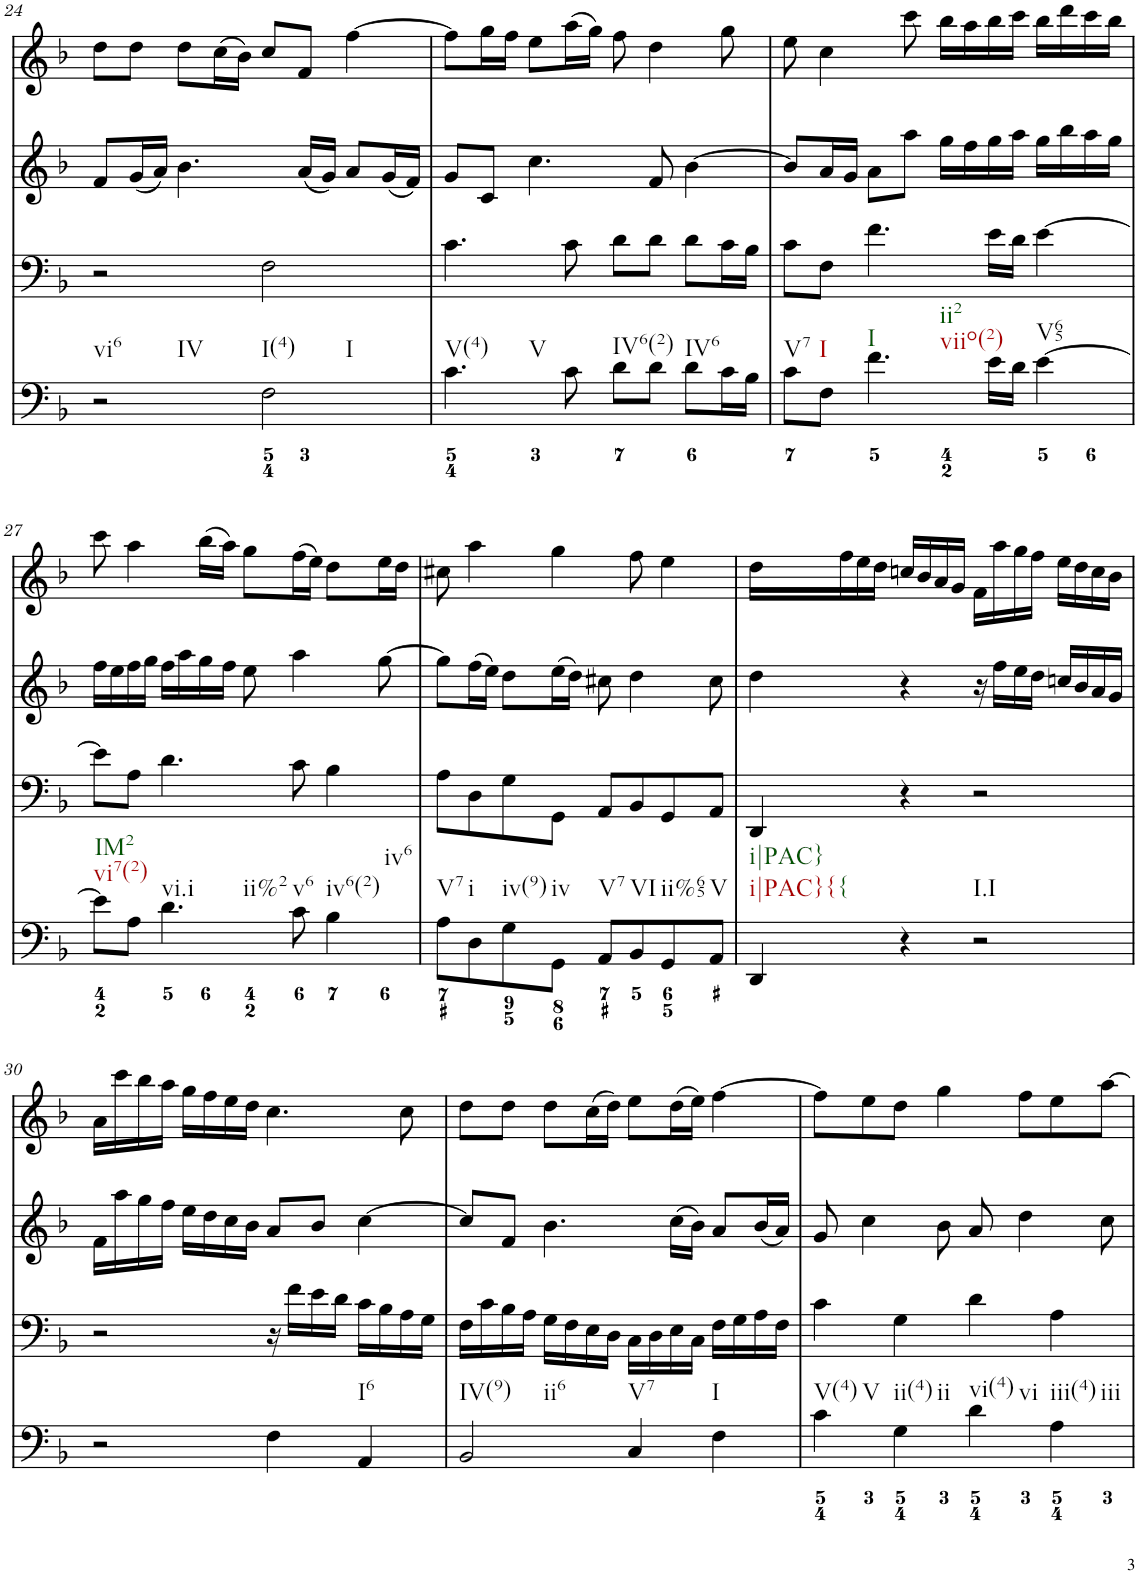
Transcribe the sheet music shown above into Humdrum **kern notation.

**kern	**kern	**kern	**kern
*part4	*part3	*part2	*part1
*staff4	*staff3	*staff2	*staff1
*I"Piano	*I"Piano	*I"Piano	*I"Piano
*I'Pno	*I'Pno	*I'Pno	*I'Pno
!!LO:PB:g=z
*clefF4	*clefF4	*clefG2	*clefG2
*k[b-]	*k[b-]	*k[b-]	*k[b-]
*F:	*F:	*F:	*F:
*M4/4	*M4/4	*M4/4	*M4/4
=24	=24	=24	=24
!LO:TX:b:t=vi6	!	!	!
!LO:TX:b:t=IV	!	!	!
2r	2r	8f/L	8dd\L
.	.	(16g/L	8dd\J
.	.	16a/JJ)	.
.	.	4.b-\	8dd\L
.	.	.	(16cc\L
.	.	.	16b-\JJ)
!LO:TX:b:t=I(4)	!	!	!
!LO:TX:b:t=I	!	!	!
2F\	2F\	.	8cc/L
.	.	(16a/LL	8f/J
.	.	16g/JJ)	.
.	.	8a/L	[4ff\
.	.	(16g/L	.
.	.	16f/JJ)	.
=25	=25	=25	=25
!LO:TX:b:t=V(4)	!	!	!
!LO:TX:b:t=V	!	!	!
4.c\	4.c\	8g/L	8ff\L]
.	.	8c/J	16gg\L
.	.	.	16ff\JJ
.	.	4.cc\	8ee\L
8c\	8c\	.	(16aa\L
.	.	.	16gg\JJ)
!LO:TX:b:t=IV6(2)	!	!	!
8d\L	8d\L	.	8ff\
8d\J	8d\J	8f/	4dd\
!LO:TX:b:t=IV6	!	!	!
8d\L	8d\L	[4b-\	.
16c\L	16c\L	.	8gg\
16B-\JJ	16B-\JJ	.	.
=26	=26	=26	=26
!LO:TX:b:t=V7	!	!	!
8c\L	8c\L	8b-/L]	8ee\
!LO:TX:b:t=I	!	!	!
8F\J	8F\J	16a/L	4cc\
.	.	16g/JJ	.
!LO:TX:b:t=I	!	!	!
!LO:TX:b:t=viio(2)	!	!	!
!LO:TX:b:t=ii2	!	!	!
4.f\	4.f\	8a\L	.
.	.	8aa\J	8ccc\
.	.	16gg\LL	16bb-\LL
.	.	16ff\	16aa\
16e\LL	16e\LL	16gg\	16bb-\
16d\JJ	16d\JJ	16aa\JJ	16ccc\JJ
!LO:TX:b:t=V65	!	!	!
[4e\	[4e\	16gg\LL	16bb-\LL
.	.	16bb-\	16ddd\
.	.	16aa\	16ccc\
.	.	16gg\JJ	16bb-\JJ
!!LO:LB:g=z
=27	=27	=27	=27
!LO:TX:b:t=vi7(2)	!	!	!
!LO:TX:b:t=IM2	!	!	!
8e\L]	8e\L]	16ff\LL	8ccc\
.	.	16ee\	.
8A\J	8A\J	16ff\	4aa\
.	.	16gg\JJ	.
!LO:TX:b:t=vi.i	!	!	!
!LO:TX:b:t=ii%2	!	!	!
4.d\	4.d\	16ff\LL	.
.	.	16aa\	.
.	.	16gg\	(16bb-\LL
.	.	16ff\JJ	16aa\JJ)
.	.	8ee\	8gg\L
!LO:TX:b:t=v6	!	!	!
8c\	8c\	4aa\	(16ff\L
.	.	.	16ee\JJ)
!LO:TX:b:t=iv6(2)	!	!	!
!LO:TX:b:t=iv6	!	!	!
4B-\	4B-\	.	8dd\L
.	.	[8gg\	16ee\L
.	.	.	16dd\JJ
=28	=28	=28	=28
!LO:TX:b:t=V7	!	!	!
8A\L	8A\L	8gg\L]	8cc#X\
!LO:TX:b:t=i	!	!	!
8D\	8D\	(16ff\L	4aa\
.	.	16ee\JJ)	.
!LO:TX:b:t=iv(9)	!	!	!
8G\	8G\	8dd\L	.
!LO:TX:b:t=iv	!	!	!
8GG\J	8GG\J	(16ee\L	4gg\
.	.	16dd\JJ)	.
!LO:TX:b:t=V7	!	!	!
8AA/L	8AA/L	8cc#X\	.
!LO:TX:b:t=VI	!	!	!
8BB-/	8BB-/	4dd\	8ff\
!LO:TX:b:t=ii%65	!	!	!
8GG/	8GG/	.	4ee\
!LO:TX:b:t=V	!	!	!
8AA/J	8AA/J	8cc#\	.
=29	=29	=29	=29
!LO:TX:b:t=i|PAC}{	!	!	!
!LO:TX:b:t=i|PAC}	!	!	!
!LO:TX:b:t={	!	!	!
4DD/	4DD/	4dd\	16dd\LL
.	.	.	16ff\
.	.	.	16ee\
.	.	.	16dd\JJ
4r	4r	4r	16ccn/LL
.	.	.	16b-/
.	.	.	16a/
.	.	.	16g/JJ
!LO:TX:b:t=I.I	!	!	!
2r	2r	16r	16f\LL
.	.	16ff\LL	16aa\
.	.	16ee\	16gg\
.	.	16dd\JJ	16ff\JJ
.	.	16ccn/LL	16ee\LL
.	.	16b-/	16dd\
.	.	16a/	16cc\
.	.	16g/JJ	16b-\JJ
!!LO:LB:g=z
=30	=30	=30	=30
2r	2r	16f\LL	16a\LL
.	.	16aa\	16ccc\
.	.	16gg\	16bb-\
.	.	16ff\JJ	16aa\JJ
.	.	16ee\LL	16gg\LL
.	.	16dd\	16ff\
.	.	16cc\	16ee\
.	.	16b-\JJ	16dd\JJ
4F\	16r	8a/L	4.cc\
.	16f\LL	.	.
.	16e\	8b-/J	.
.	16d\JJ	.	.
!LO:TX:b:t=I6	!	!	!
4AA/	16c\LL	[4cc\	.
.	16B-\	.	.
.	16A\	.	8cc\
.	16G\JJ	.	.
=31	=31	=31	=31
!LO:TX:b:t=IV(9)	!	!	!
!LO:TX:b:t=ii6	!	!	!
2BB-/	16F\LL	8cc/L]	8dd\L
.	16c\	.	.
.	16B-\	8f/J	8dd\J
.	16A\JJ	.	.
.	16G\LL	4.b-\	8dd\L
.	16F\	.	.
.	16E\	.	(16cc\L
.	16D\JJ	.	16dd\JJ)
!LO:TX:b:t=V7	!	!	!
4C/	16C\LL	.	8ee\L
.	16D\	.	.
.	16E\	(16cc\LL	(16dd\L
.	16C\JJ	16b-\JJ)	16ee\JJ)
!LO:TX:b:t=I	!	!	!
4F\	16F\LL	8a/L	[4ff\
.	16G\	.	.
.	16A\	(16b-/L	.
.	16F\JJ	16a/JJ)	.
=32	=32	=32	=32
!LO:TX:b:t=V(4)	!	!	!
!LO:TX:b:t=V	!	!	!
4c\	4c\	8g/	8ff\L]
.	.	4cc\	8ee\
!LO:TX:b:t=ii(4)	!	!	!
!LO:TX:b:t=ii	!	!	!
4G\	4G\	.	8dd\J
.	.	8b-\	4gg\
!LO:TX:b:t=vi(4)	!	!	!
!LO:TX:b:t=vi	!	!	!
4d\	4d\	8a/	.
.	.	4dd\	8ff\L
!LO:TX:b:t=iii(4)	!	!	!
!LO:TX:b:t=iii	!	!	!
4A\	4A\	.	8ee\
.	.	8cc\	[8aa\J
=	=	=	=
*-	*-	*-	*-
